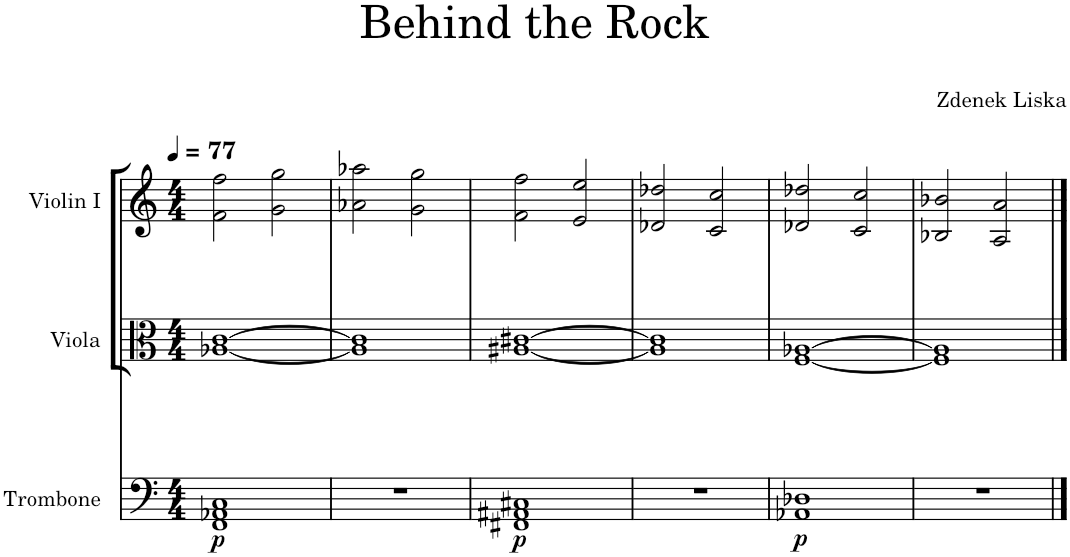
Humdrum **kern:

**kern	**dynam	**kern	**kern
*part3	*part3	*part2	*part1
*staff3	*staff3	*staff2	*staff1
*I"Trombone	*	*I"Viola	*I"Violin I
*I'Tbn.	*	*I'Vla	*I'Vln
*clefF4	*	*clefC3	*clefG2
*k[]	*	*k[]	*k[]
*M4/4	*	*M4/4	*M4/4
*MM77	*	*MM77	*MM77
=1	=1	=1	=1
!	!LO:DY:b	!	!
1FF 1AA-X 1C	p	[1A-X [1c	2f\ 2ff\
.	.	.	2g\ 2gg\
=2	=2	=2	=2
1r	.	1A-] 1c]	2a-X\ 2aa-X\
.	.	.	2g\ 2gg\
=3	=3	=3	=3
!	!LO:DY:b	!	!
1FF#X 1AA#X 1C#X	p	[1A#X [1c#X	2f\ 2ff\
.	.	.	2e/ 2ee/
=4	=4	=4	=4
1r	.	1A#] 1c#]	2d-X/ 2dd-X/
.	.	.	2c/ 2cc/
=5	=5	=5	=5
!	!LO:DY:b	!	!
1AA-X 1D-X	p	[1F [1A-X	2d-X/ 2dd-X/
.	.	.	2c/ 2cc/
=6	=6	=6	=6
1r	.	1F] 1A-]	2B-X/ 2b-X/
.	.	.	2A/ 2a/
==	==	==	==
*-	*-	*-	*-
